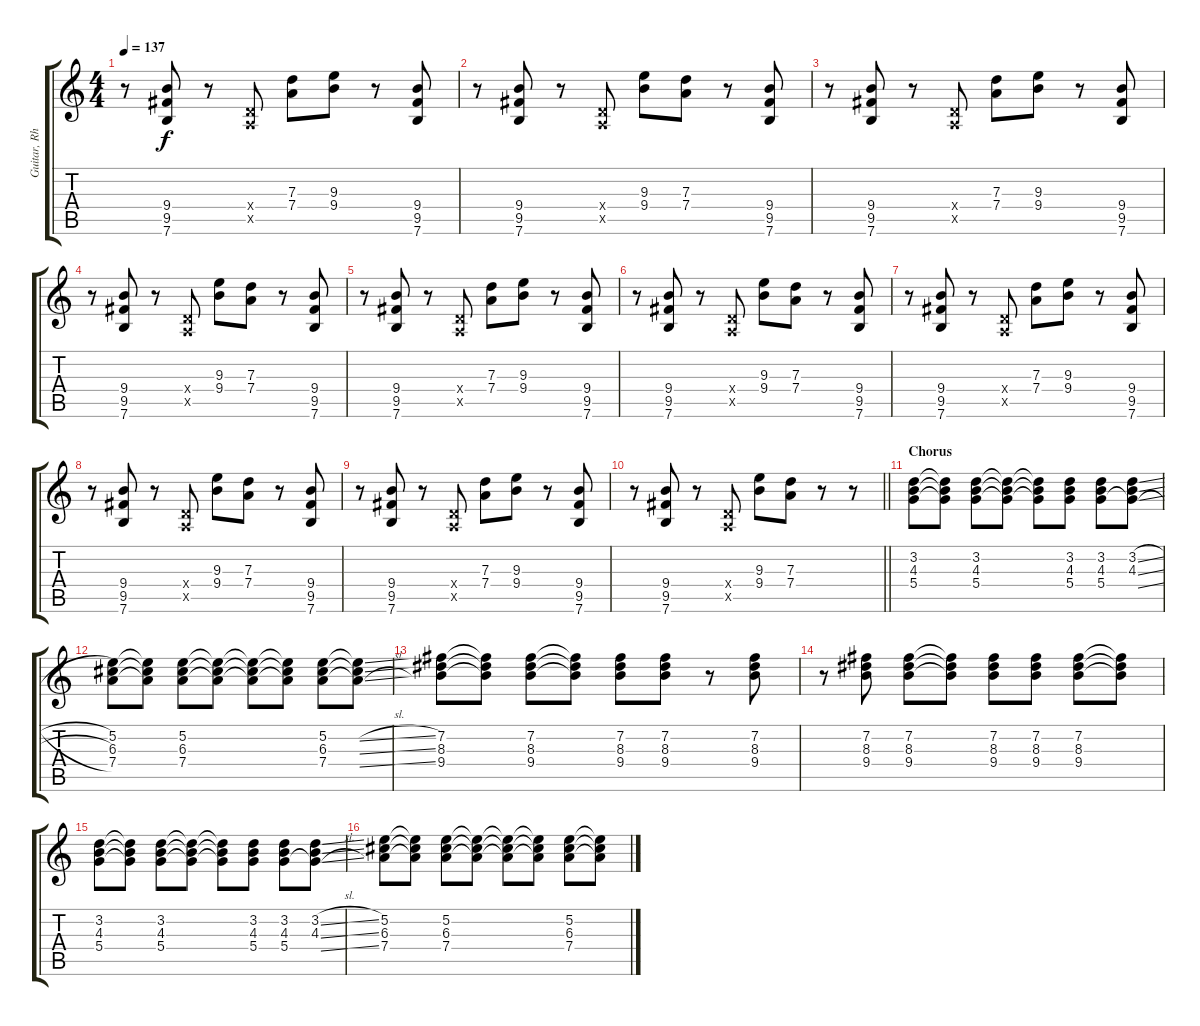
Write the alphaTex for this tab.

\track ("Guitar, Rhythm" "Guitar, Rh") {instrument overdrivenguitar}
\staff {score tabs}
\tuning (E4 B3 G3 D3 A2 E2) {hide}
\ts (4 4)
\tempo 137
\clef g2
\ks c
r.8{dy f} (9.4 9.5 7.6).8 r.8 (0.4{x} 0.5{x}).8 (7.3 7.4).8 (9.3 9.4).8 r.8 (9.4 9.5 7.6).8 |
r.8 (9.4 9.5 7.6).8 r.8 (0.4{x} 0.5{x}).8 (9.3 9.4).8 (7.3 7.4).8 r.8 (9.4 9.5 7.6).8 |
r.8 (9.4 9.5 7.6).8 r.8 (0.4{x} 0.5{x}).8 (7.3 7.4).8 (9.3 9.4).8 r.8 (9.4 9.5 7.6).8 |
r.8 (9.4 9.5 7.6).8 r.8 (0.4{x} 0.5{x}).8 (9.3 9.4).8 (7.3 7.4).8 r.8 (9.4 9.5 7.6).8 |
r.8 (9.4 9.5 7.6).8 r.8 (0.4{x} 0.5{x}).8 (7.3 7.4).8 (9.3 9.4).8 r.8 (9.4 9.5 7.6).8 |
r.8 (9.4 9.5 7.6).8 r.8 (0.4{x} 0.5{x}).8 (9.3 9.4).8 (7.3 7.4).8 r.8 (9.4 9.5 7.6).8 |
r.8 (9.4 9.5 7.6).8 r.8 (0.4{x} 0.5{x}).8 (7.3 7.4).8 (9.3 9.4).8 r.8 (9.4 9.5 7.6).8 |
r.8 (9.4 9.5 7.6).8 r.8 (0.4{x} 0.5{x}).8 (9.3 9.4).8 (7.3 7.4).8 r.8 (9.4 9.5 7.6).8 |
r.8 (9.4 9.5 7.6).8 r.8 (0.4{x} 0.5{x}).8 (7.3 7.4).8 (9.3 9.4).8 r.8 (9.4 9.5 7.6).8 |
\barLineRight lightlight
r.8 (9.4 9.5 7.6).8 r.8 (0.4{x} 0.5{x}).8 (9.3 9.4).8 (7.3 7.4).8 r.8 r.8 |
\section ("" "Chorus")
(3.2 4.3 5.4).8 (3.2{t} 4.3{t} 5.4{t}).8 (3.2 4.3 5.4).8 (3.2{t} 4.3{t} 5.4{t}).8 (3.2{t} 4.3{t} 5.4{t}).8 (3.2 4.3 5.4).8 (3.2 4.3 5.4).8 (3.2{sl} 4.3{sl} 5.4{sl t}).8 |
(5.2 6.3 7.4).8 (5.2{t} 6.3{t} 7.4{t}).8 (5.2 6.3 7.4).8 (5.2{t} 6.3{t} 7.4{t}).8 (5.2{t} 6.3{t} 7.4{t}).8 (5.2{t} 6.3{t} 7.4{t}).8 (5.2 6.3 7.4).8 (5.2{sl t} 6.3{sl t} 7.4{sl t}).8 |
(7.2 8.3 9.4).8 (7.2{t} 8.3{t} 9.4{t}).8 (7.2 8.3 9.4).8 (7.2{t} 8.3{t} 9.4{t}).8 (7.2 8.3 9.4).8 (7.2 8.3 9.4).8 r.8 (7.2 8.3 9.4).8 |
r.8 (7.2 8.3 9.4).8 (7.2 8.3 9.4).8 (7.2{t} 8.3{t} 9.4{t}).8 (7.2 8.3 9.4).8 (7.2 8.3 9.4).8 (7.2 8.3 9.4).8 (7.2{t} 8.3{t} 9.4{t}).8 |
(3.2 4.3 5.4).8 (3.2{t} 4.3{t} 5.4{t}).8 (3.2 4.3 5.4).8 (3.2{t} 4.3{t} 5.4{t}).8 (3.2{t} 4.3{t} 5.4{t}).8 (3.2 4.3 5.4).8 (3.2 4.3 5.4).8 (3.2{sl} 4.3{sl} 5.4{sl t}).8 |
(5.2 6.3 7.4).8 (5.2{t} 6.3{t} 7.4{t}).8 (5.2 6.3 7.4).8 (5.2{t} 6.3{t} 7.4{t}).8 (5.2{t} 6.3{t} 7.4{t}).8 (5.2{t} 6.3{t} 7.4{t}).8 (5.2 6.3 7.4).8 (5.2{sl t} 6.3{sl t} 7.4{sl t}).8
